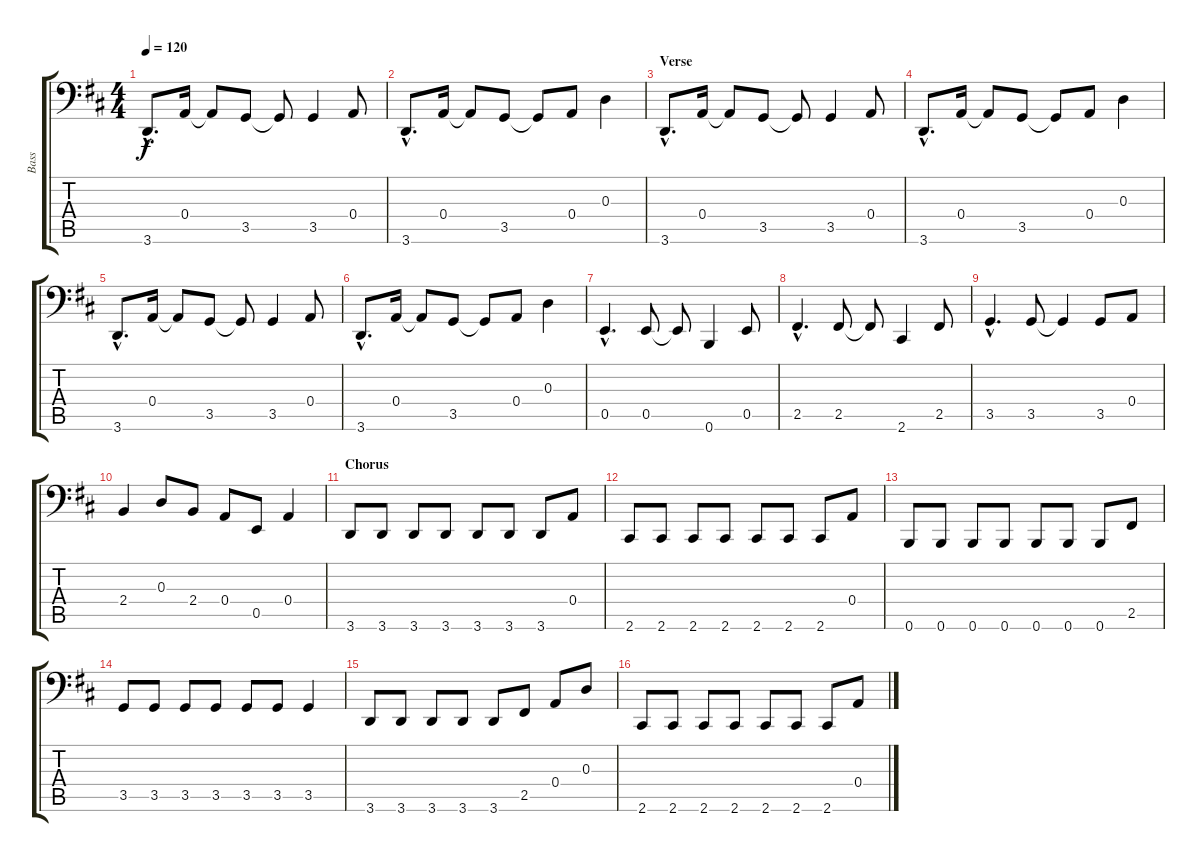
\track ("Bass" "Bass") {instrument electricbassfinger}
\staff {score tabs}
\tuning (C3 G2 D2 A1 E1 B0) {hide}
\ts (4 4)
\tempo 120
\clef f4
\ks d
3.6{hac}.8{d dy f} 0.4.16 0.4{t}.8 3.5.8 3.5{t}.8 3.5.4 0.4.8 |
3.6{hac}.8{d} 0.4.16 0.4{t}.8 3.5.8 3.5{t}.8 0.4.8 0.3.4 |
\section ("" "Verse")
3.6{hac}.8{d} 0.4.16 0.4{t}.8 3.5.8 3.5{t}.8 3.5.4 0.4.8 |
3.6{hac}.8{d} 0.4.16 0.4{t}.8 3.5.8 3.5{t}.8 0.4.8 0.3.4 |
3.6{hac}.8{d} 0.4.16 0.4{t}.8 3.5.8 3.5{t}.8 3.5.4 0.4.8 |
3.6{hac}.8{d} 0.4.16 0.4{t}.8 3.5.8 3.5{t}.8 0.4.8 0.3.4 |
0.5{hac}.4{d} 0.5.8 0.5{t}.8 0.6.4 0.5.8 |
2.5{hac}.4{d} 2.5.8 2.5{t}.8 2.6.4 2.5.8 |
3.5{hac}.4{d} 3.5.8 3.5{t}.4 3.5.8 0.4.8 |
2.4.4 0.3.8 2.4.8 0.4.8 0.5.8 0.4.4 |
\section ("" "Chorus")
3.6.8 3.6.8 3.6.8 3.6.8 3.6.8 3.6.8 3.6.8 0.4.8 |
2.6.8 2.6.8 2.6.8 2.6.8 2.6.8 2.6.8 2.6.8 0.4.8 |
0.6.8 0.6.8 0.6.8 0.6.8 0.6.8 0.6.8 0.6.8 2.5.8 |
3.5.8 3.5.8 3.5.8 3.5.8 3.5.8 3.5.8 3.5.4 |
3.6.8 3.6.8 3.6.8 3.6.8 3.6.8 2.5.8 0.4.8 0.3.8 |
2.6.8 2.6.8 2.6.8 2.6.8 2.6.8 2.6.8 2.6.8 0.4.8
